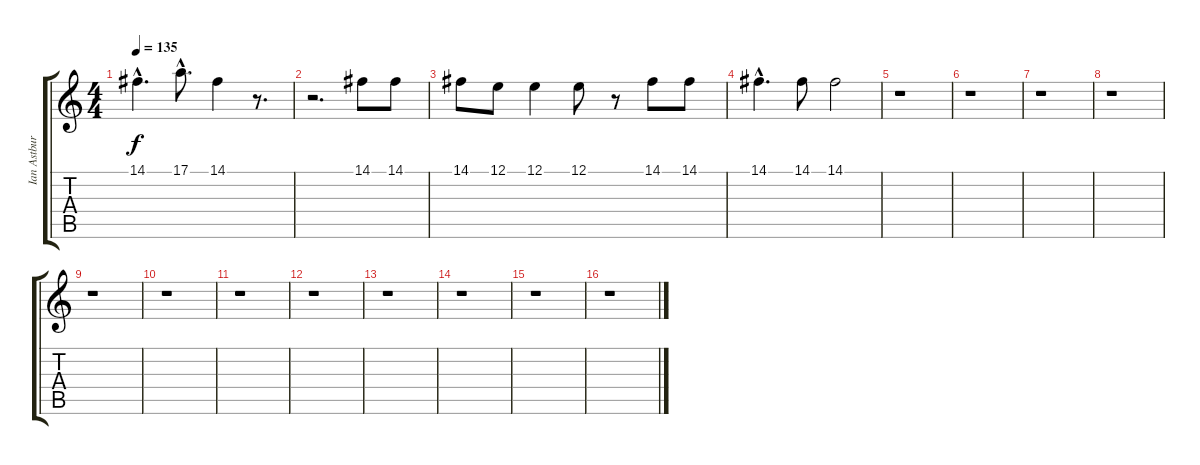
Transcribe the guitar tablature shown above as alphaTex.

\track ("Ian Astbury" "Ian Astbur") {instrument lead6voice}
\staff {score tabs}
\tuning (E4 B3 G3 D3 A2 E2) {hide}
\ts (4 4)
\tempo 135
\clef g2
\ks c
14.1{hac}.4{d dy f} 17.1{hac}.8{d} 14.1.4 r.8{d} |
r.2{d} 14.1.8 14.1.8 |
14.1.8 12.1.8 12.1.4 12.1.8 r.8 14.1.8 14.1.8 |
14.1{hac}.4{d} 14.1.8 14.1.2 |
r.1 |
r.1 |
r.1 |
r.1 |
r.1 |
r.1 |
r.1 |
r.1 |
r.1 |
r.1 |
r.1 |
r.1
